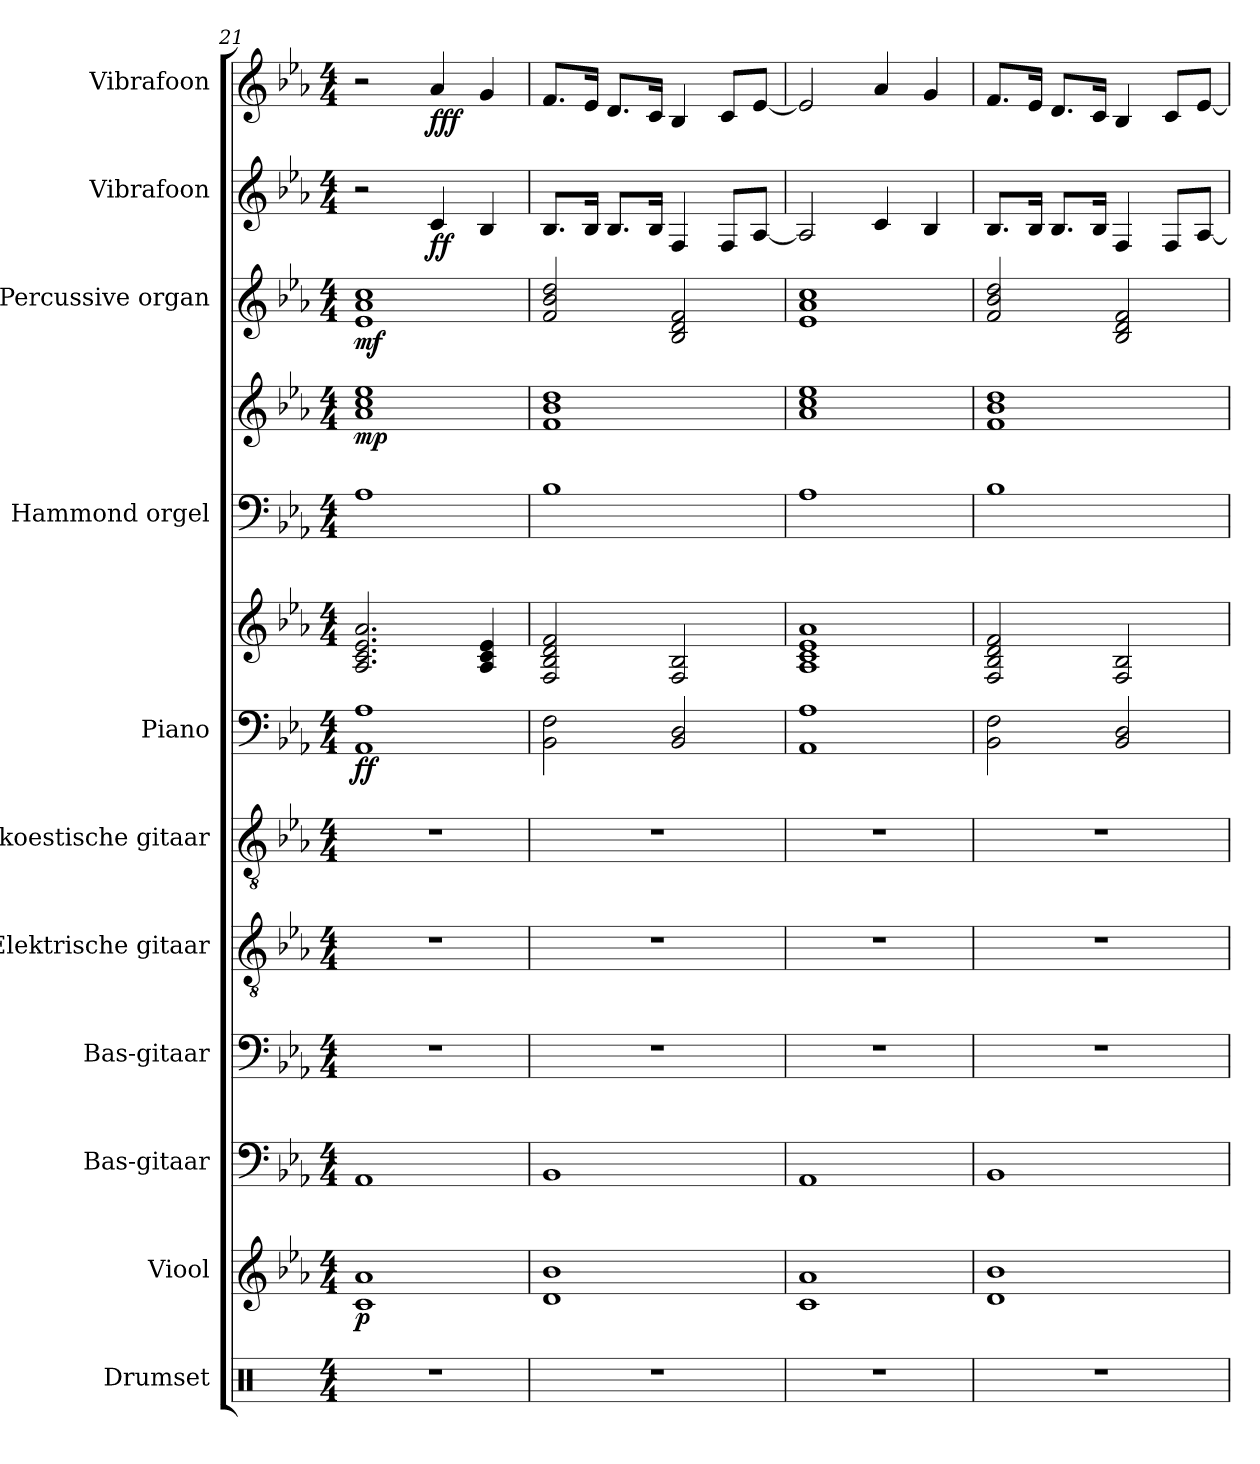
**kern	**kern	**dynam	**kern	**kern	**kern	**kern	**kern	**kern	**dynam	**kern	**kern	**dynam	**kern	**dynam	**kern	**dynam	**kern	**dynam
*part11	*part10	*part10	*part9	*part8	*part7	*part6	*part5	*part5	*part5	*part4	*part4	*part4	*part3	*part3	*part2	*part2	*part1	*part1
*staff13	*staff12	*staff12	*staff11	*staff10	*staff9	*staff8	*staff7	*staff6	*staff6/7	*staff5	*staff4	*staff4/5	*staff3	*staff3	*staff2	*staff2	*staff1	*staff1
*I"Drumset	*I"Viool	*	*I"Bas-gitaar	*I"Bas-gitaar	*I"Elektrische gitaar	*I"Akoestische gitaar	*I"Piano	*	*	*I"Hammond orgel	*	*	*I"Percussive organ	*	*I"Vibrafoon	*	*I"Vibrafoon	*
*I'Drs.	*I'Vl.	*	*I'Bs. Git.	*I'Bs. Git.	*I'El. Git.	*	*I'Pno.	*	*	*I'Hmd. Org.	*	*	*I'Perc. Org.	*	*I'Vib.	*	*I'Vib.	*
*clefX	*clefG2	*	*clefF4	*clefF4	*clefGv2	*clefGv2	*clefF4	*clefG2	*	*clefF4	*clefG2	*	*clefG2	*	*clefG2	*	*clefG2	*
*	*	*	*ITrd7c12	*ITrd7c12	*	*	*	*	*	*	*	*	*	*	*	*	*	*
*k[]	*k[b-e-a-]	*	*k[b-e-a-]	*k[b-e-a-]	*k[b-e-a-]	*k[b-e-a-]	*k[b-e-a-]	*k[b-e-a-]	*	*k[b-e-a-]	*k[b-e-a-]	*	*k[b-e-a-]	*	*k[b-e-a-]	*	*k[b-e-a-]	*
*M4/4	*M4/4	*	*M4/4	*M4/4	*M4/4	*M4/4	*M4/4	*M4/4	*	*M4/4	*M4/4	*	*M4/4	*	*M4/4	*	*M4/4	*
=21	=21	=21	=21	=21	=21	=21	=21	=21	=21	=21	=21	=21	=21	=21	=21	=21	=21	=21
!	!	!LO:DY:b	!	!	!	!	!	!	!LO:DY:b=2	!	!	!	!	!	!	!	!	!
!	!	!	!	!	!	!	!	!	!LO:DY:n=1:b	!	!	!LO:DY:b	!	!LO:DY:b	!	!	!	!
1r	1c 1a-	p	1AAA-	1r	1r	1r	1AA- 1A-	2.A-/ 2.c/ 2.e-/ 2.a-/	f f	1A-	1a- 1cc 1ee-	mp	1e- 1a- 1cc	mf	2r	.	2r	.
!	!	!	!	!	!	!	!	!	!	!	!	!	!	!	!	!LO:DY:b	!	!LO:DY:b
.	.	.	.	.	.	.	.	.	.	.	.	.	.	.	4c/	ff	4a-/	fff
.	.	.	.	.	.	.	.	4A-/ 4c/ 4e-/	.	.	.	.	.	.	4B-/	.	4g/	.
!!LO:PB:g=z
=22	=22	=22	=22	=22	=22	=22	=22	=22	=22	=22	=22	=22	=22	=22	=22	=22	=22	=22
1r	1d 1b-	.	1BBB-	1r	1r	1r	2BB-\ 2F\	2F/ 2B-/ 2d/ 2f/	.	1B-	1f 1b- 1dd	.	2f/ 2b-/ 2dd/	.	8.B-/L	.	8.f/L	.
.	.	.	.	.	.	.	.	.	.	.	.	.	.	.	16B-/Jk	.	16e-/Jk	.
.	.	.	.	.	.	.	.	.	.	.	.	.	.	.	8.B-/L	.	8.d/L	.
.	.	.	.	.	.	.	.	.	.	.	.	.	.	.	16B-/Jk	.	16c/Jk	.
.	.	.	.	.	.	.	2BB-/ 2D/	2F/ 2B-/	.	.	.	.	2B-/ 2d/ 2f/	.	4F/	.	4B-/	.
.	.	.	.	.	.	.	.	.	.	.	.	.	.	.	8F/L	.	8c/L	.
.	.	.	.	.	.	.	.	.	.	.	.	.	.	.	[8A-/J	.	[8e-/J	.
=23	=23	=23	=23	=23	=23	=23	=23	=23	=23	=23	=23	=23	=23	=23	=23	=23	=23	=23
1r	1c 1a-	.	1AAA-	1r	1r	1r	1AA- 1A-	1A- 1c 1e- 1a-	.	1A-	1a- 1cc 1ee-	.	1e- 1a- 1cc	.	2A-/]	.	2e-/]	.
.	.	.	.	.	.	.	.	.	.	.	.	.	.	.	4c/	.	4a-/	.
.	.	.	.	.	.	.	.	.	.	.	.	.	.	.	4B-/	.	4g/	.
=24	=24	=24	=24	=24	=24	=24	=24	=24	=24	=24	=24	=24	=24	=24	=24	=24	=24	=24
1r	1d 1b-	.	1BBB-	1r	1r	1r	2BB-\ 2F\	2F/ 2B-/ 2d/ 2f/	.	1B-	1f 1b- 1dd	.	2f/ 2b-/ 2dd/	.	8.B-/L	.	8.f/L	.
.	.	.	.	.	.	.	.	.	.	.	.	.	.	.	16B-/Jk	.	16e-/Jk	.
.	.	.	.	.	.	.	.	.	.	.	.	.	.	.	8.B-/L	.	8.d/L	.
.	.	.	.	.	.	.	.	.	.	.	.	.	.	.	16B-/Jk	.	16c/Jk	.
.	.	.	.	.	.	.	2BB-/ 2D/	2F/ 2B-/	.	.	.	.	2B-/ 2d/ 2f/	.	4F/	.	4B-/	.
.	.	.	.	.	.	.	.	.	.	.	.	.	.	.	8F/L	.	8c/L	.
.	.	.	.	.	.	.	.	.	.	.	.	.	.	.	[8A-/J	.	[8e-/J	.
=	=	=	=	=	=	=	=	=	=	=	=	=	=	=	=	=	=	=
*-	*-	*-	*-	*-	*-	*-	*-	*-	*-	*-	*-	*-	*-	*-	*-	*-	*-	*-
